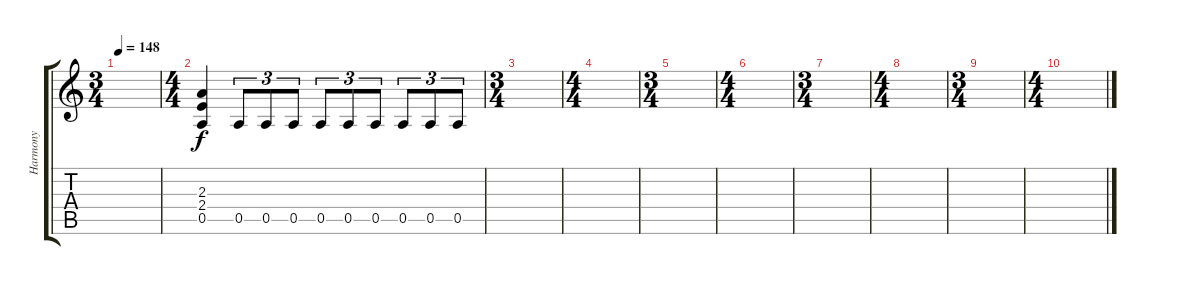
\track ("Harmony" "Harmony") {instrument distortionguitar}
\staff {score tabs}
\tuning (E4 B3 G3 D3 A2 E2) {hide}
\ts (3 4)
\tempo 148
\clef g2
\ks c
|
\ts (4 4)
(2.3 2.4 0.5).4 0.5.8{tu (3 2)} 0.5.8{tu (3 2)} 0.5.8{tu (3 2)} 0.5.8{tu (3 2)} 0.5.8{tu (3 2)} 0.5.8{tu (3 2)} 0.5.8{tu (3 2)} 0.5.8{tu (3 2)} 0.5.8{tu (3 2)} |
\ts (3 4)
|
\ts (4 4)
|
\ts (3 4)
|
\ts (4 4)
|
\ts (3 4)
|
\ts (4 4)
|
\ts (3 4)
|
\ts (4 4)
